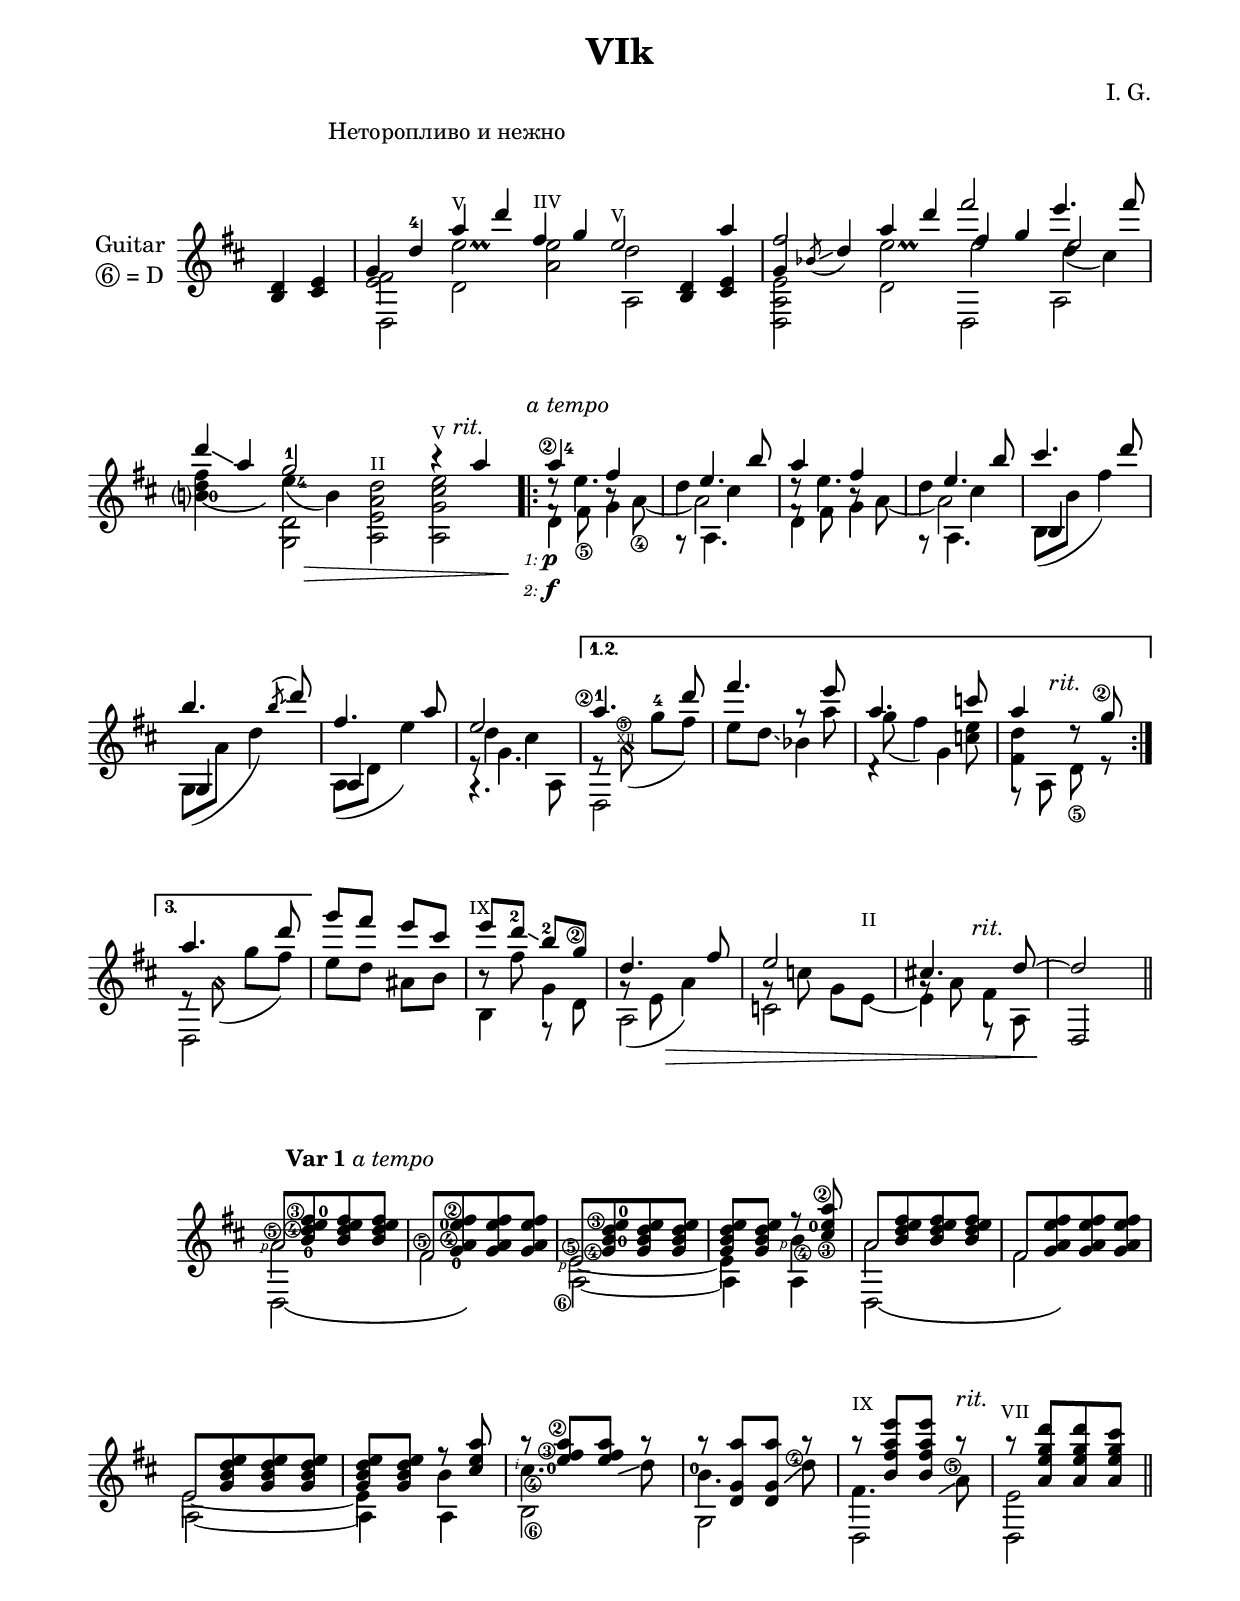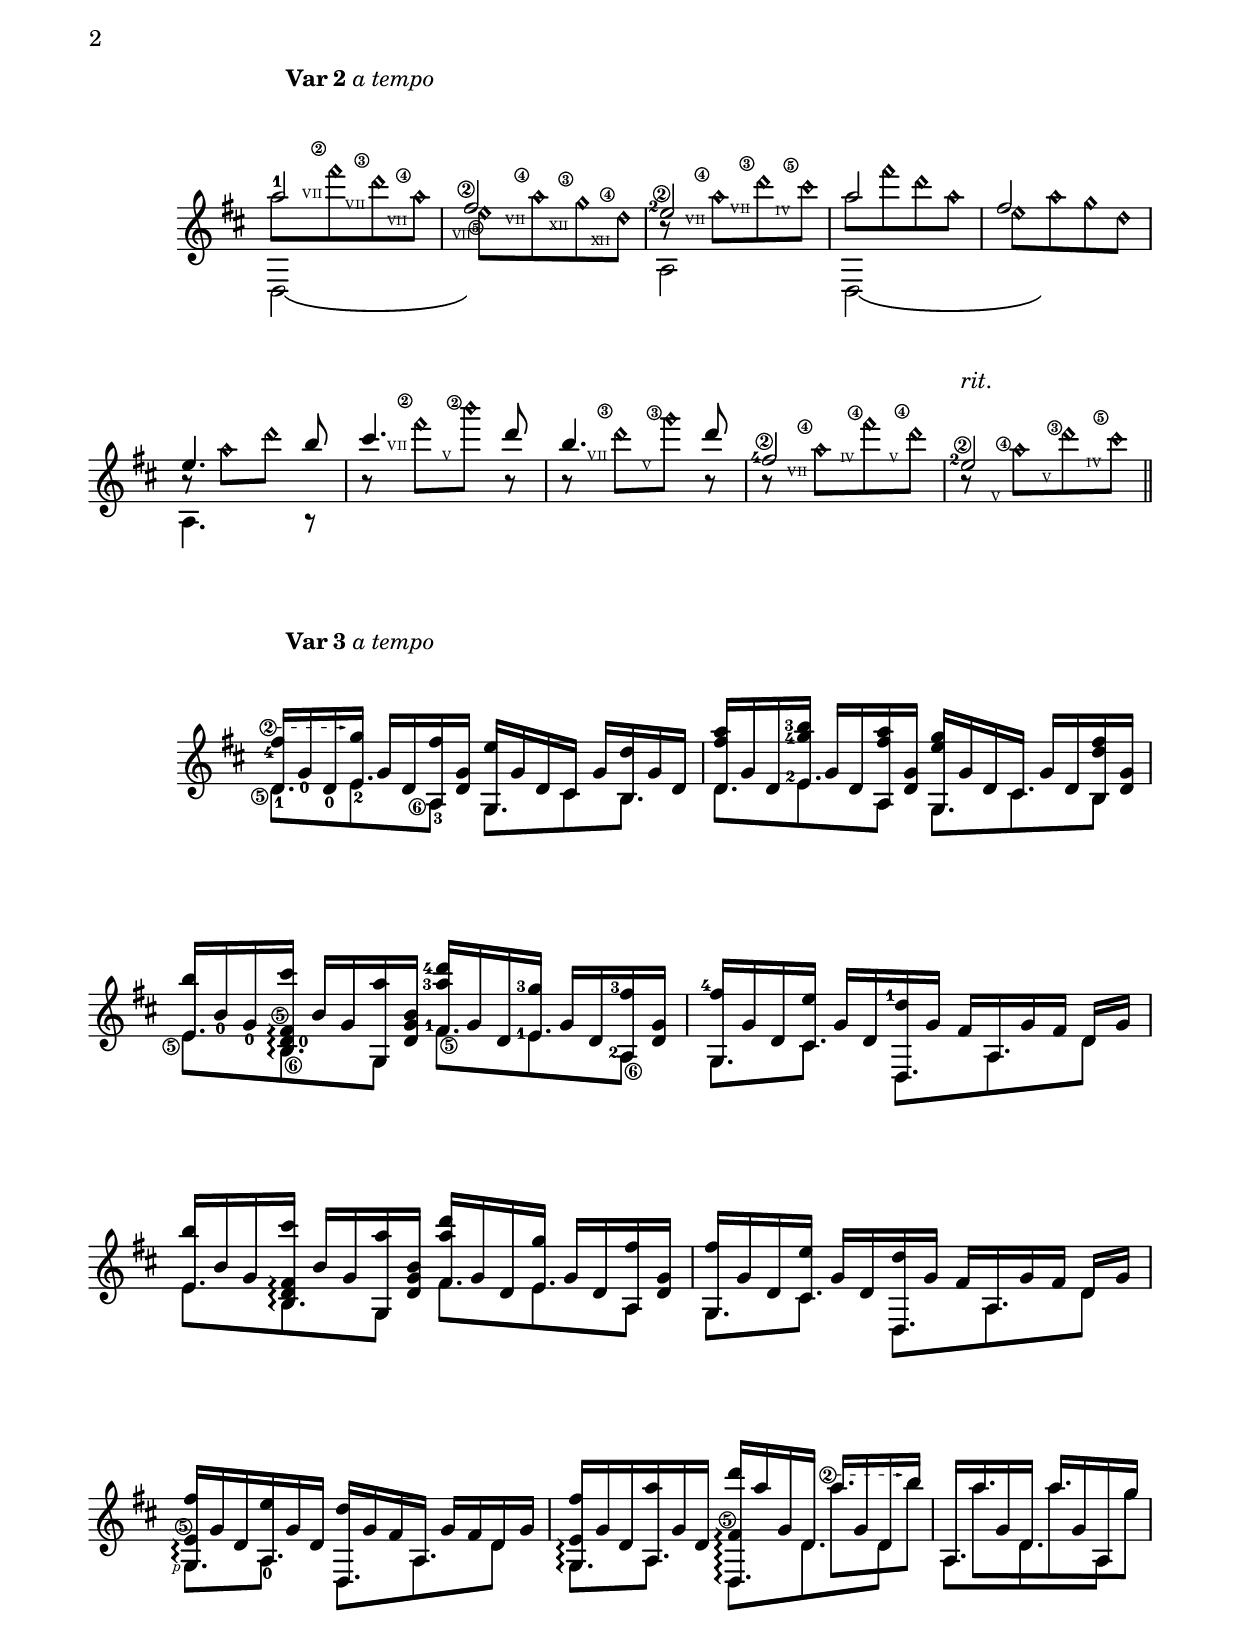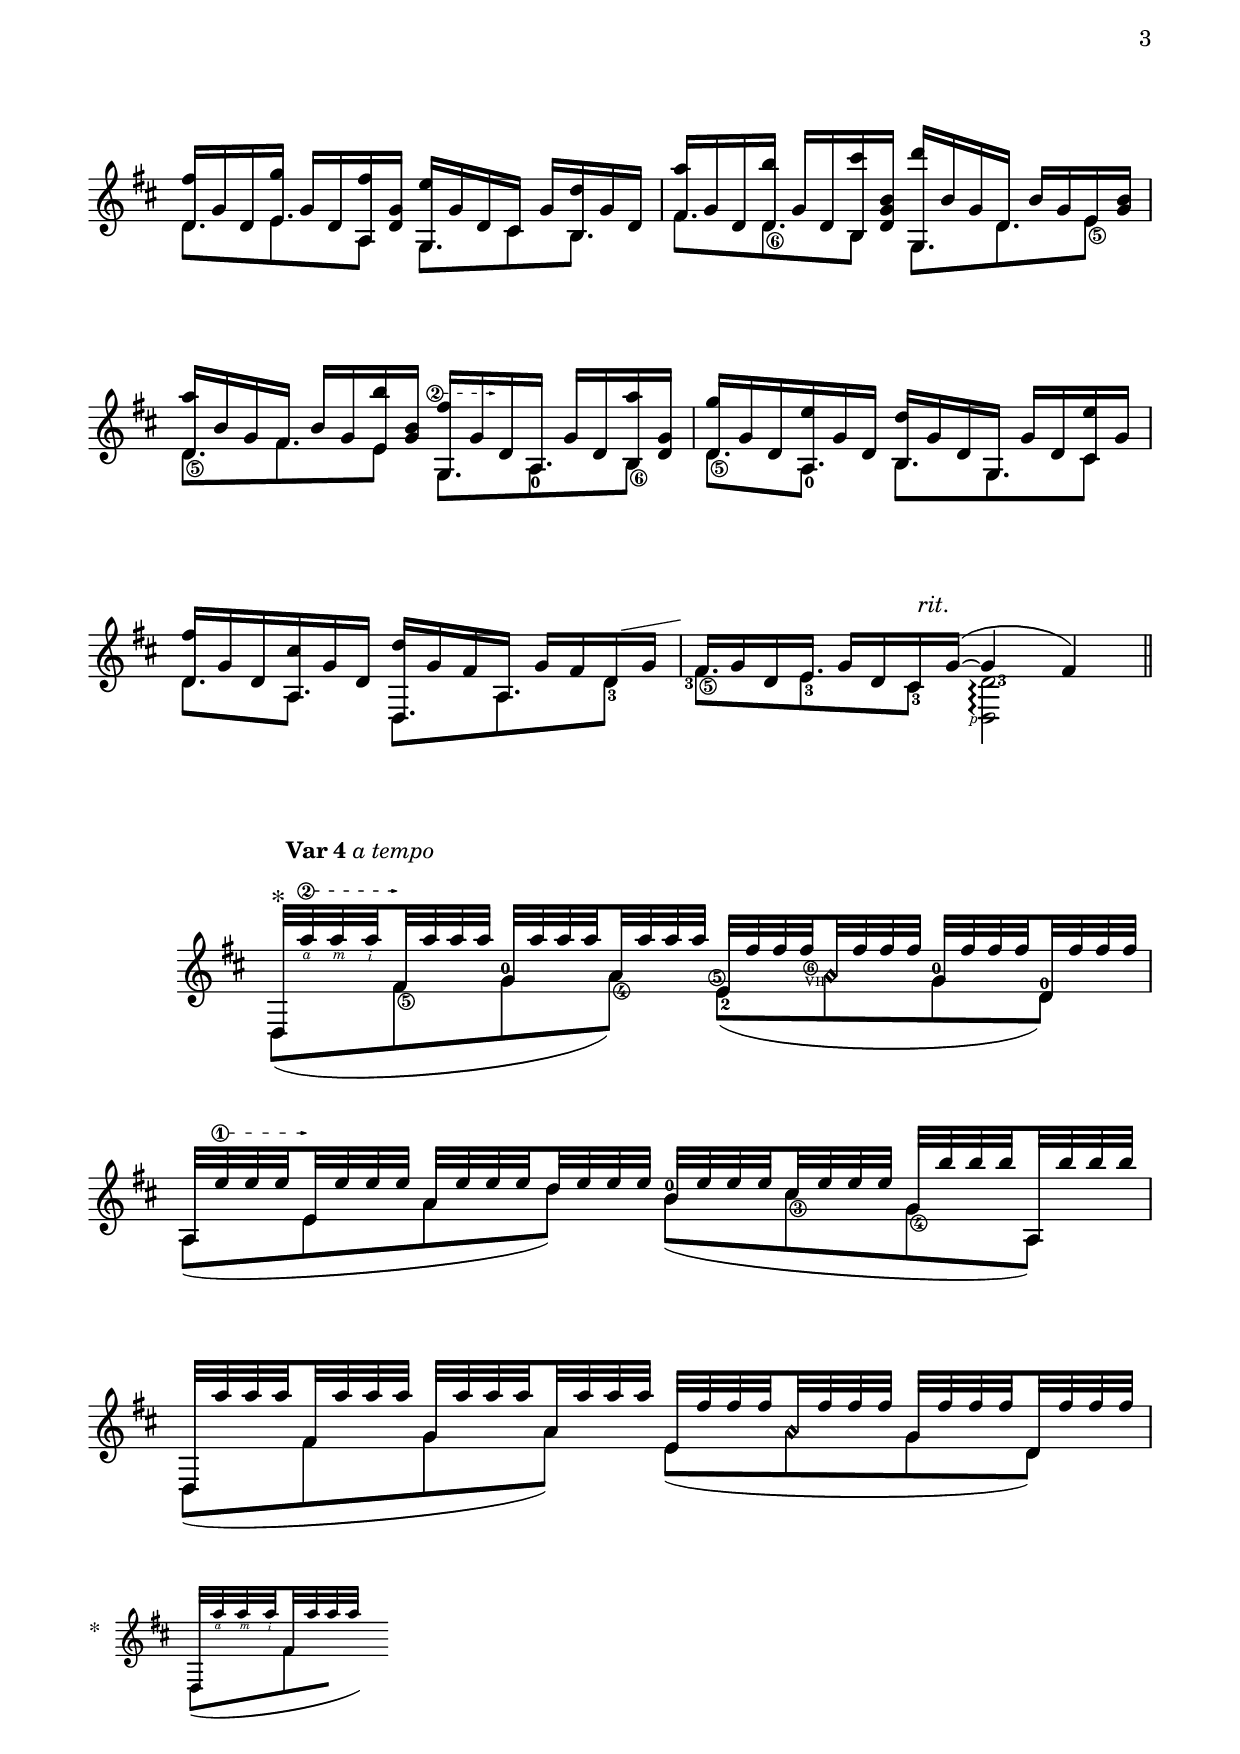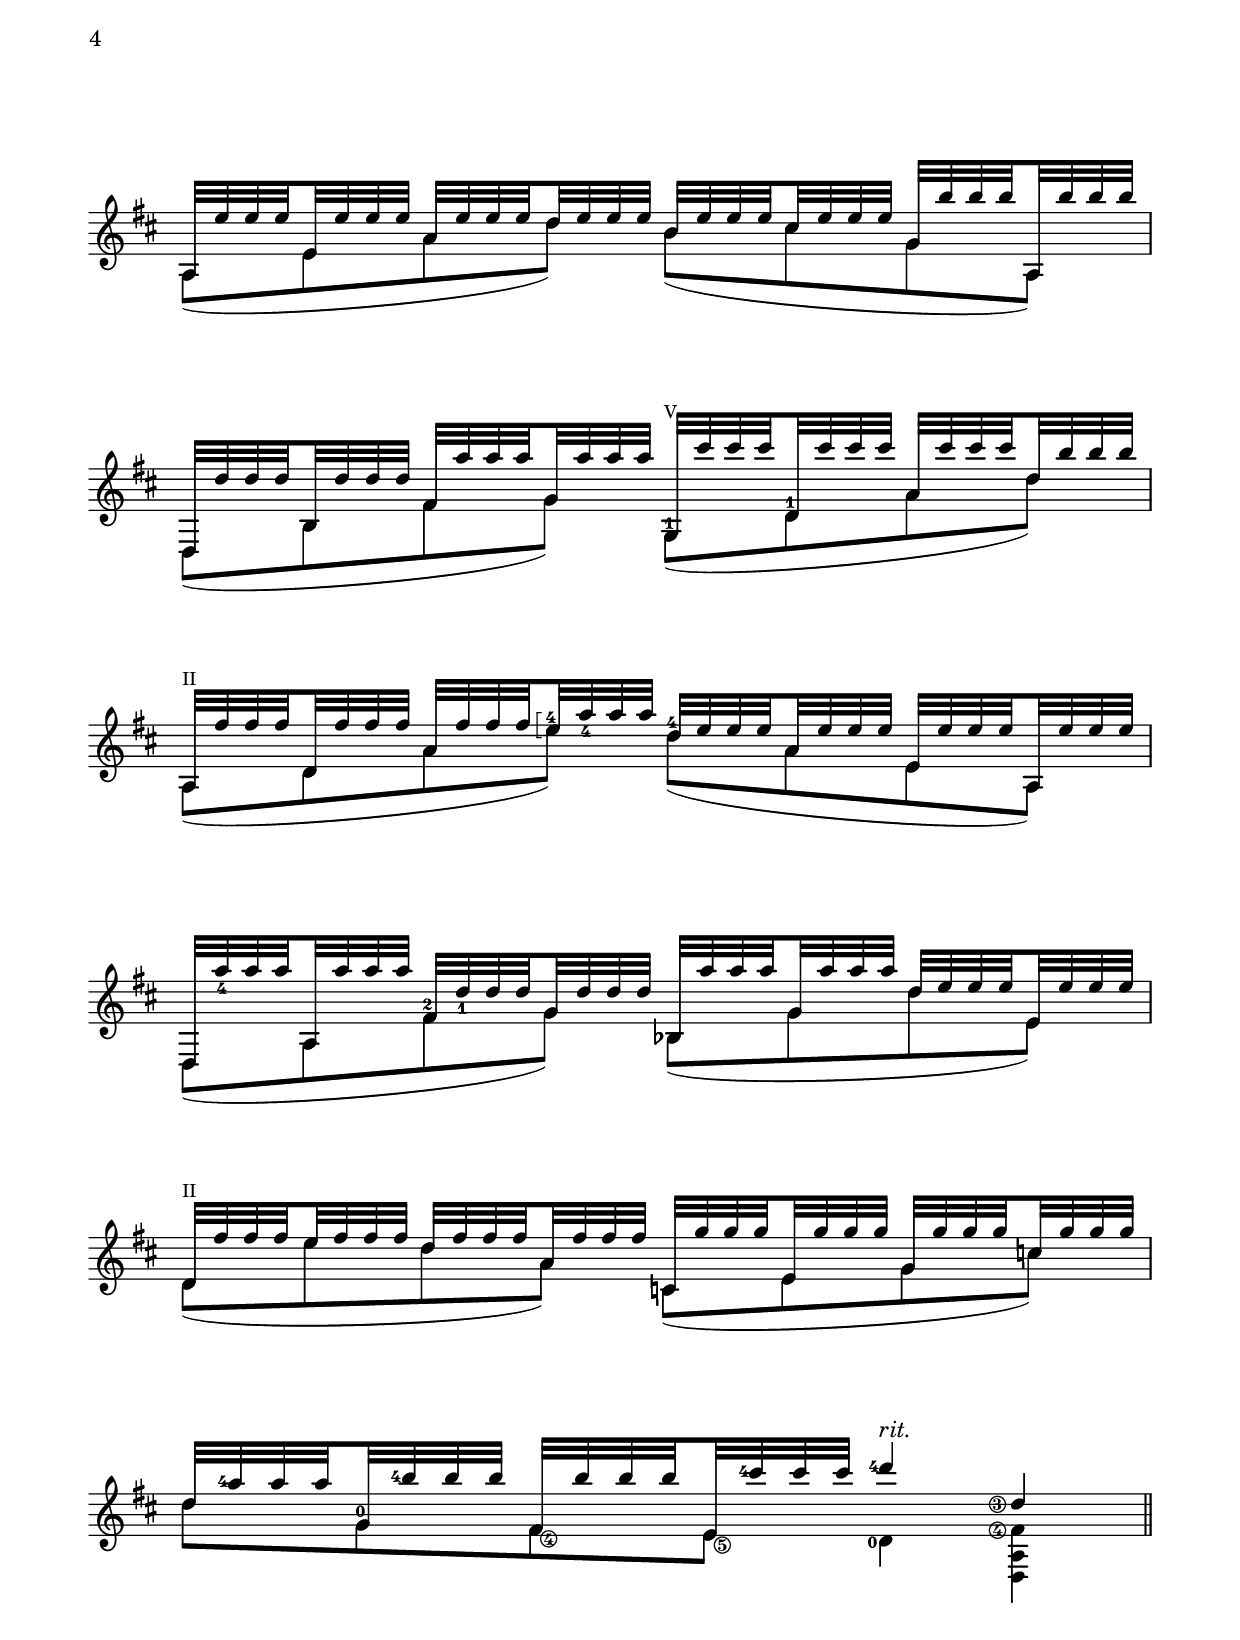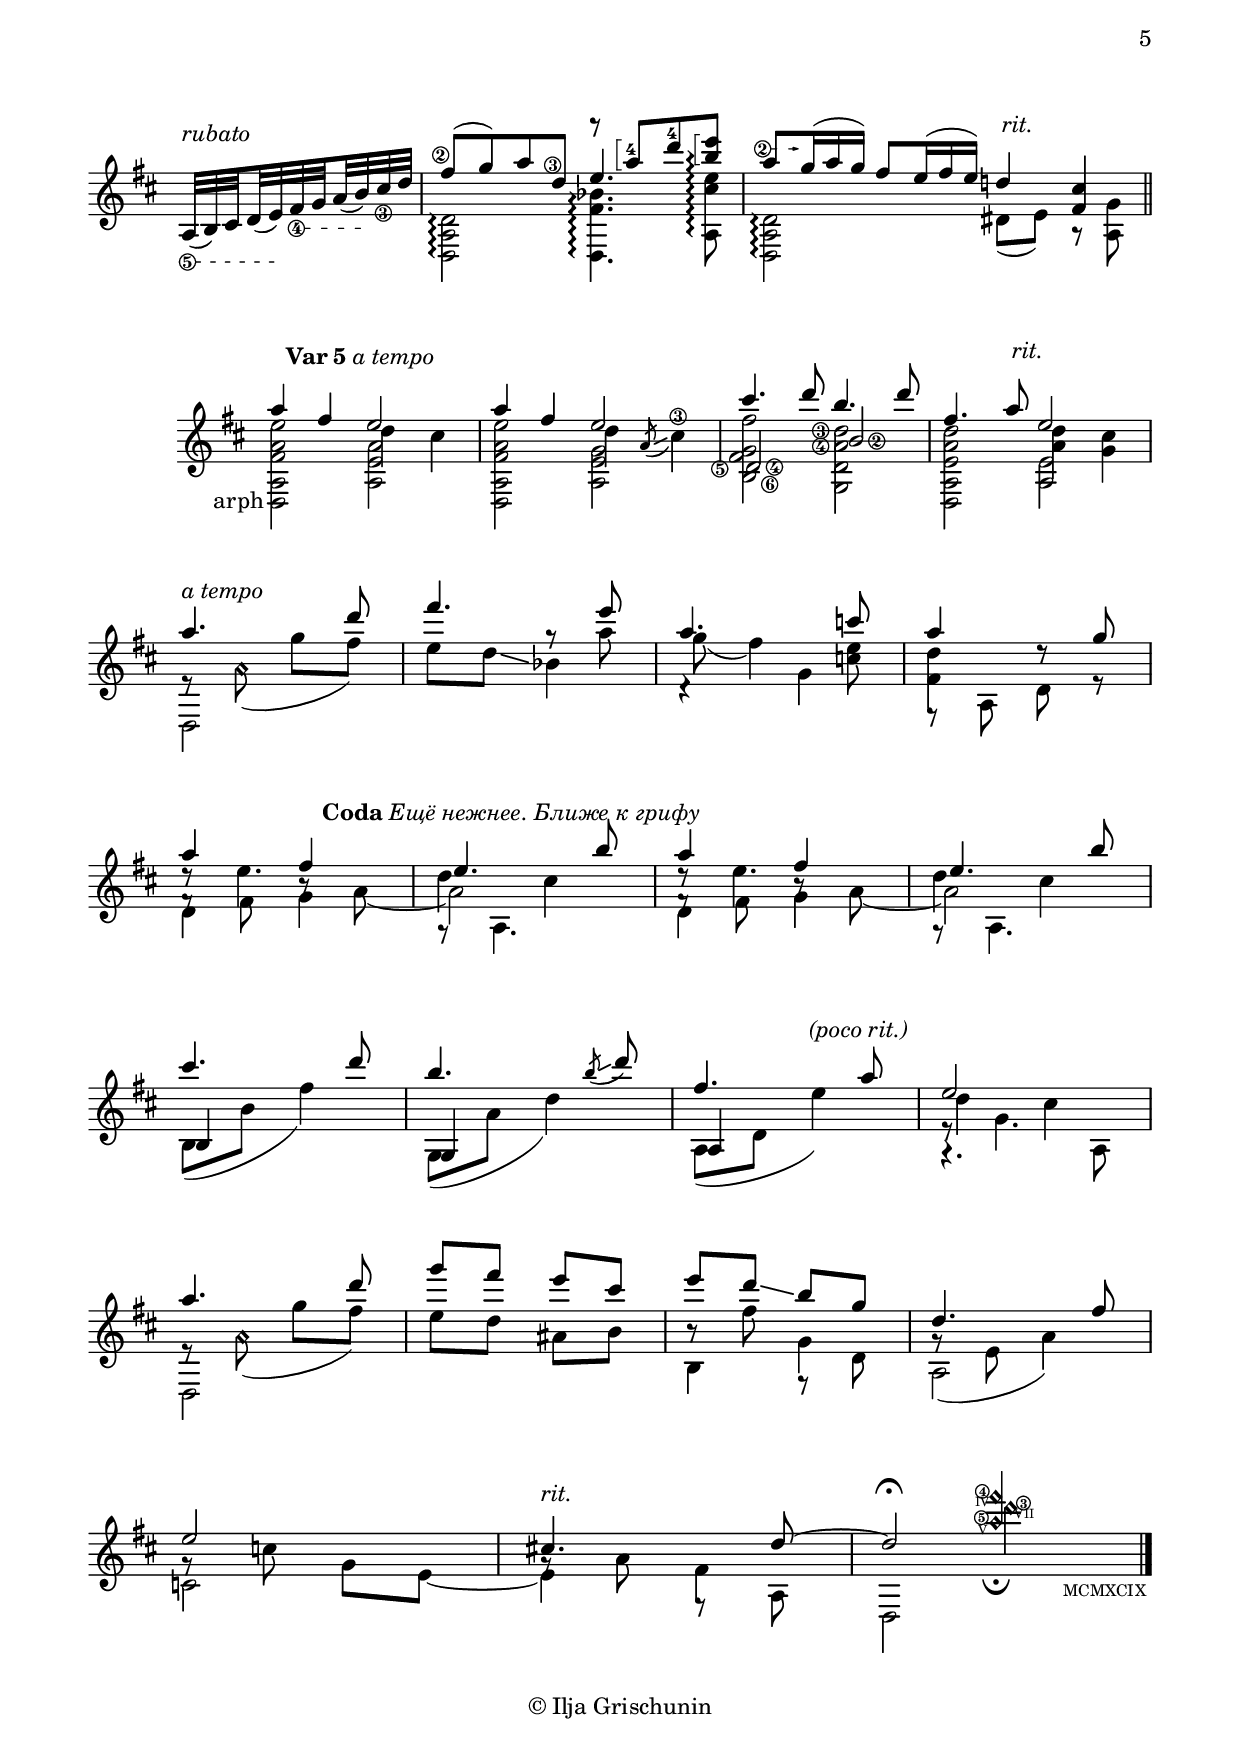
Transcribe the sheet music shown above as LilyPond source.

\version "2.19.15"

\language "deutsch"

\paper {
  #(set-paper-size "a4")
  top-markup-spacing.basic-distance = 8
  markup-system-spacing.basic-distance = 25
  top-system-spacing.basic-distance = 20
  system-system-spacing.basic-distance = 25
  score-system-spacing.basic-distance = 28
  last-bottom-spacing.basic-distance = 20

  %two-sided = ##t
  %inner-margin = 25
  %outer-margin = 15
  left-margin = 15
  right-margin = 15

  footnote-padding = 8
  footnote-footer-padding = 7
  footnote-separator-markup = \markup \null
}

\header {
  title = "VIk"
  composer = "I. G."
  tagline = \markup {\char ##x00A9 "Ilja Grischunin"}
}

\layout{
  \context {
    \Voice
    \override Glissando.thickness = #1.5
    \override Glissando.gap = #0.1
  }
  \context {
    \Score
    \remove "Bar_number_engraver"
  }
}
%%%%%%%%%%%%%%%%%%%%%%%%%%%%%%%%%%%%%%%
\version "2.19.15"

#(define RH rightHandFinger)

xLV = #(define-music-function (parser location further) (number?) #{
  \once \override LaissezVibrerTie.X-extent = #'(0 . 0)
  \once \override LaissezVibrerTie.details.note-head-gap = #(/
                                                             further -2)
  \once \override LaissezVibrerTie.extra-offset = #(cons (/
                                                          further 2) 0)
         #})

stringNumberSpanner =
#(define-music-function (parser location StringNumber) (string?)
   #{
     \override TextSpanner.font-size = #-5
     \override TextSpanner.dash-fraction = #0.3
     \override TextSpanner.dash-period = #1.5
     \override TextSpanner.bound-details.right.arrow = ##t
     \override TextSpanner.arrow-width = #0.2
     \override TextSpanner.arrow-length = #0.7
     \override TextSpanner.bound-details.left.stencil-align-dir-y = #CENTER
     \override TextSpanner.bound-details.left.text = \markup { \circle \number #StringNumber }
   #})

stringNumSpan =
#(define-music-function (parser location StringNumber) (string?)
   #{
     \override TextSpanner.font-size = #-5
     \override TextSpanner.dash-fraction = #0.3
     \override TextSpanner.dash-period = #1.5
     %\override TextSpanner.bound-details.right.arrow = ##t
     %\override TextSpanner.arrow-width = #0.2
     %\override TextSpanner.arrow-length = #0.7
     \override TextSpanner.bound-details.left.stencil-align-dir-y = #CENTER
     \override TextSpanner.bound-details.left.text = \markup { \circle \number #StringNumber }
   #})

spad = \override Fingering #'staff-padding = #'()
sfol = \set fingeringOrientations = #'(left)
sfor = \set fingeringOrientations = #'(right)
sfod = \set fingeringOrientations = #'(down)
sfou = \set fingeringOrientations = #'(up)
ssnol = \set stringNumberOrientations = #'(left)
ssnou = \set stringNumberOrientations = #'(up)
ssnod = \set stringNumberOrientations = #'(down)
ssnor = \set stringNumberOrientations = #'(right)
FO = #(define-music-function (parser location offsetX offsetY)(number? number?)
        #{
          \once \override Voice.Fingering #'extra-offset = #(cons offsetX offsetY)
        #})


\version "2.19.15"

\language "deutsch"

vikTema = \relative {
  \key d \major
  \time 2/4
  \override Staff.TimeSignature.stencil = ##f
  \override Score.RehearsalMark.extra-offset = #'(8 . 5)
  \mark \markup {\fontsize #-2 {Неторопливо и нежно}}
  <h d>4 <cis e>
  \time 10/4
  <<
    {
      \override TextScript.font-size = -2
      %\override TextScript.extra-offset = #'(0 . 0.5)
      g'
      \once\override Fingering.extra-offset = #'(-0.2 . 0.6)
      d'-4 a'-"V" d fis,-"IIV" g e2-"V" s4 a
    }
    \\
    {
      \override Stem.length = 5
      \override Script.extra-offset = #'(2 . 4.3)
      <e, fis>2 e'\prall e d
    }
    \\
    {
      \voiceTwo
      d,,2 d' a' a, \stemUp <h d>4 <cis e>
    }
  >>
  \time 8/4
  <<
    {
      fis'2 s fis' e4. fis8
    }
    \\
    {
      \voiceOne
      g,,4
      \override Glissando.minimum-length = #3
      \override Glissando.springs-and-rods = #ly:spanner::set-spacing-rods
      \once\override Slur.direction = #DOWN
      \acciaccatura b8 \glissando d4 a' d fis, g e2
    }
    \\
    {
      \voiceTwo
      \override Stem.length = 5.6
      \override Script.extra-offset = #'(2 . 4.3)
      s2 e\prall
      \once\override NoteColumn.force-hshift = #.7
      e
      \once\override NoteColumn.force-hshift = #.7
      d4_( cis)
    }
    \\
    {
      \voiceTwo
      <d,, a' e'>2 d' d, a'
    }
  >>
  \break
  <<
    {
      \revert TextScript.font-size
      \override TextScript.extra-offset = #'(-2 . 0)
      d''4 \glissando a g2-1 s2 h4\rest a4-\markup{\italic rit.}
    }
    \\
    {
      \once\override Fingering.extra-offset = #'(1.2 . -3.6)
      \shape #'((-0.5 . -0.3) (0 . -0.8) (0 . -0.5) (0 . -0.3)) LaissezVibrerTie
      \xLV #4 <h,?-0\laissezVibrer d fis>4 s
      \override Stem.length = 5.6
      \once\override Fingering.extra-offset = #'(1.2 . 4.5)
      e-4( h) s1
    }
    \\
    {
      \voiceTwo
      \revert Stem.length
      \override TextScript.font-size = -2
      s2 \stemDown <g, d'> <a e' a d>^"II" <a g' cis e>^"V"
    }
  >>
  \time 2/4
  %\set Score.voltaSpannerDuration = #(ly:make-moment 1/4)
  \override Score.VoltaBracketSpanner.Y-offset = 8
  \repeat volta 3 {
    <<
      {
        \once\override StringNumber.extra-offset = #'(-0.7 . -2)
        \once\override Fingering.extra-offset = #'(1.3 . 0)
        a''4\2-4-\markup{\italic {a tempo}} fis
        \once\override NoteColumn.force-hshift = #.7
        e4. h'8 a4 fis
        \once\override NoteColumn.force-hshift = #.7
        e4. h'8
      }
      \\
      {
        d,8\rest e4. d4 cis d8\rest e4. d4 cis
      }
      \\
      {
        \voiceTwo
        f,8\rest
        \once\override StringNumber.extra-offset = #'(0 . 0.5)
        \once\override NoteColumn.force-hshift = #.2
        fis_\5 h\rest
        \once\override StringNumber.extra-offset = #'(0 . 0.5)
        a_\4_~
        \once\override NoteColumn.force-hshift = #.3
        a2 f8\rest
        \once\override NoteColumn.force-hshift = #.2
        fis h\rest a_~
        \once\override NoteColumn.force-hshift = #.3
        a2
      }
      \\
      {
        \voiceTwo
        d,4 g g,8\rest a4. d4 g g,8\rest a4.
      }
    >>
    \override Staff.NoteCollision.merge-differently-headed = ##t
    <<
      {
        cis''4. d8 h4. \acciaccatura h8 \glissando d8 fis,4. a8
      }
      \\
      {
        \voiceOne h,,4 s g s a s
      }
      \\
      {
        \voiceFour h8( h' fis'4) g,,8( a' d4) a,8( d e'4)
      }
    >>
    <<
      {
        e2
      }
      \\
      {
        d4 cis
      }
      \\
      {
        \voiceTwo
        e,8\rest g4.
      }
      \\
      {
        \voiceTwo
        g,4.\rest a8
      }
    >>
  }
  \alternative {
    {
      <<
        {
          \once\override StringNumber.extra-offset = #'(-1.5 . -2.5)
          a''4.\2-1 d8 fis4. e8 a,4. c8 a4 s8
          \once\override StringNumber.extra-offset = #'(-0.6 . -2)
          g\2
        }
        \\
        {
          \revert Stem.length
          e,8\rest
          \once\override Slur.positions = #'(-4 . 0)
          \once\override TextScript.font-size = -6
          \once\override TextScript.extra-offset = #'(-0.3 . -2.45)
          a\harmonic\noBeam(^"XII"
          \set Score.repeatCommands = #'((volta #f))
          \once\override TextScript.font-size = -5
          \once\override TextScript.extra-offset = #'(-3 . -4)
          g'^4^\markup {\circle\bold 5} fis)
          s4 g8\rest a g( fis4) <c e>8 <fis, d'>4
          \override TextScript.extra-offset = #'(-2 . -3)
          d'8\rest^\markup{\italic rit.} s
        }
        \\
        {
          \voiceTwo
          d,,2 e''8 d\glissando b4 d,4\rest g f,8\rest a d_\5 r
        }
      >>
    }
    \bar ":|."
    {
      <<
        {
          a''4. d8
        }
        \\
        {
          e,,8\rest
          \once\override Slur.positions = #'(-4 . 0)
          a\harmonic\noBeam(
          \set Score.repeatCommands = #'((volta #f))
          g' fis)
        }
        \\
        {
          \voiceTwo
          d,,2
        }
      >>
    }
  }
  <<
    {
      \override TextScript.font-size = -2
      \override TextScript.extra-offset = #'(-1 . -2)
      g'''8 fis e cis e-"IX"
      \once\override Fingering.extra-offset = #'(-0.3 . -2.5)
      d-2\glissando
      \once\override Fingering.extra-offset = #'(-0.3 . -2.3)
      h-2
      \once\override StringNumber.extra-offset = #'(-0.4 . -2.6)
      g\2
      \override TextScript.extra-offset = #'(5 . 0)
      \revert TextScript.font-size
      d4. fis8 e2 cis!4.-\markup{\italic rit.} d8~ d2
    }
    \\
    {
      e8 d ais h h\rest fis' g,4
      \once\override Slur.positions = #'(-9 . -4)
      \revert TextScript.font-size
      \override TextScript.extra-offset = #'(0 . 2.5)
      g8\rest( e a4) g8\rest c g
      \once\override TextScript.font-size = -2
      e~^"II" e4 fis
    }
    \\
    {
      \voiceTwo
      s2 h,4 f8\rest d' a2 c g'8\rest a f,8\rest a
      \stemUp
      \override Stem.length = 6.5
      d,2
    }
  >>
  \bar "||"
}


vikTemaDynamics = {
  s2 s2*5 s2*4 s2 s8 s8\> s4 s2*2
  \repeat volta 3 {
    \override TextScript.extra-offset = #'(-2.3 . 2.3)
    s2*8\!-\markup {
      \column {
        \line { \teeny 1: \small\dynamic p }
        \line { \teeny 2: \small\dynamic f }
      }
    }
  }
  \alternative{
    {
      s2*4
    }
    {
      s2
    }
  }
  s2*2 s8 s16 s\> s4 s2*2 s2\!
}

\version "2.19.15"

\language "deutsch"

vikErste = \relative {
  \key d \major
  \time 2/4
  \override Staff.TimeSignature.stencil = ##f
  \mergeDifferentlyHeadedOn
  \override Score.RehearsalMark.extra-offset = #'(4 . 1.5)
  \mark \markup{\fontsize #-2 {\bold {Var 1} \italic {a tempo}}}
  <<
    {
      a'8[ <h d e fis> q q]
      fis[ <g a e' fis> q q]
      e[ <g h d e> q q]
      q q f'\rest <cis e a>
      a8[ <h d e fis> q q]
      fis[ <g a e' fis> q q]
      e[ <g h d e> q q]
      q q f'\rest <cis e a>
    }
    \\
    {
      \once\override StrokeFinger.extra-offset = #'(-2.8 . -0.3)
      \once\override StringNumber.extra-offset = #'(-0.5 . -2.5)
      a2\5\RH #1
      \once\override StringNumber.extra-offset = #'(-0.5 . -3.5)
      fis\5
      \once\override StrokeFinger.extra-offset = #'(-2.8 . -0.6)
      \once\override StringNumber.extra-offset = #'(-0.5 . -4)
      e~\5\RH #1 e4
      \override Stem.length = 5.6
      \once\override StrokeFinger.extra-offset = #'(-2.8 . -0.6)
      \once\override StringNumber.extra-offset = #'(0.5 . -4.6)
      h'\4\RH #1 a2 fis e~ e4 h'
    }
    \\
    {
      \voiceTwo
      \shape #'((0 . 0) (0 . -1) (0 . -1) (0 . 0)) LaissezVibrerTie
      \xLV #16 d,,2\laissezVibrer s
      \override NoteColumn.force-hshift = #.2
      \once\override StringNumber.extra-offset = #'(-1.6 . 1.8)
      a'~_\6 a4
      \revert NoteColumn.force-hshift
      a
      \shape #'((0 . 0) (0 . -1) (0 . -1) (0 . 0)) LaissezVibrerTie
      \xLV #16 d,2\laissezVibrer s
      \override NoteColumn.force-hshift = #.2
      a'~ a4 a
    }
    \\
    {
      %1
      \once\override Fingering.extra-offset = #'(3 . -4.3)
      s8^0
      \once\override StringNumber.extra-offset = #'(-1.5 . -2.3)
      \hideNotes
      a^\4
      \unHideNotes
      \once\override Fingering.extra-offset = #'(-2.5 . -0.3)
      s^0
      \once\override StringNumber.extra-offset = #'(-8 . -0.6)
      \hideNotes
      a^\3
      \unHideNotes
      %2
      \once\override Fingering.extra-offset = #'(2.8 . -5.3)
      s8^0
      \once\override StringNumber.extra-offset = #'(-0.8 . -3.3)
      \hideNotes
      a^\4
      \unHideNotes
      \once\override Fingering.extra-offset = #'(-5.2 . -1.6)
      s^0
      \once\override StringNumber.extra-offset = #'(-7.2 . -0.5)
      \hideNotes
      a^\2
      \unHideNotes
      %3
      \once\override Fingering.extra-offset = #'(4.5 . -3.2)
      s8^0
      \once\override StringNumber.extra-offset = #'(-1.5 . -4.5)
      \hideNotes
      h^\4
      \unHideNotes
      \once\override Fingering.extra-offset = #'(-2.6 . -0.3)
      s^0
      \once\override StringNumber.extra-offset = #'(-8 . -1.5)
      \hideNotes
      h^\3
      \unHideNotes
      %4
      s8
      \once\override StringNumber.extra-offset = #'(6.2 . -4.3)
      \hideNotes
      h^\3
      \unHideNotes
      \once\override Fingering.extra-offset = #'(1.5 . -1.8)
      s^0
      \once\override StringNumber.extra-offset = #'(-0.5 . 1.1)
      \hideNotes
      h^\2
      \unHideNotes
      s2*4
    }
  >>
  <<
    {
      a''8\rest <e fis a>[ q] a\rest
      a\rest <d,, g a'>[ q] a''\rest
      \override TextScript.extra-offset = #'(0 . 2)
      \once\override TextScript.font-size = -2
      a\rest^"IX" <h, fis' a e'>[ q] a'\rest-\markup{\italic rit.}
      \once\override TextScript.extra-offset = #'(-0.5 . 1)
      \once\override TextScript.font-size = -2
      a\rest^"VII" <a, e' g d'>[ q <a e' g cis>]
    }
    \\
    {
      \once\override StrokeFinger.extra-offset = #'(-3.3 . 0.6)
      \once\override StringNumber.extra-offset = #'(0.5 . -4.2)
      cis4.\4\RH #2 d8
      \once\override Fingering.extra-offset = #'(-1 . -2.4)
      h4.^0
      \once\override StringNumber.extra-offset = #'(-1.4 . -1.7)
      d8^\4 fis,4.
      \once\override StringNumber.extra-offset = #'(-1 . -2.5)
      a8^\5 e2
    }
    \\
    {
      \hideNotes
      s4 h'8\glissando d s4 g,8\glissando d' s4 e,8\glissando a s2
      \unHideNotes
    }
    \\
    {
      \voiceTwo
      \once\override StringNumber.extra-offset = #'(0.5 . 2)
      h,2_\6 g d d
    }
    \\
    {
      s8
      \hideNotes
      \once\override Fingering.extra-offset = #'(-1.8 . -2.4)
      s^0
      \once\override StringNumber.extra-offset = #'(-7.5 . -2.7)
      d''^\3
      \once\override StringNumber.extra-offset = #'(-10 . -0.5)
      d^\2
    }
  >>
  \bar "||"
}

\version "2.19.15"

\language "deutsch"

vikZweite = \relative {
  \key d \major
  \time 2/4
  \override Staff.TimeSignature.stencil = ##f
  \mergeDifferentlyHeadedOn
  \override Score.RehearsalMark.extra-offset = #'(4 . 1.5)
  \mark \markup{\fontsize #-2 {\bold {Var 2} \italic {a tempo}}}
  <<
    {
      a''2-1
      \once\override StringNumber.extra-offset = #'(-0.5 . -2.2)
      fis\2
      \once\override StringNumber.extra-offset = #'(-0.5 . -2.3)
      \once\override Fingering.extra-offset = #'(-1.3 . -1)
      e-2\2 a fis
    }
    \\
    {
      a8[
      \override NoteHead.style = #'harmonic
      fis' d a] e[ a g d] h\rest a'[ d cis]
      \revert NoteHead.style
      a8[
      \override NoteHead.style = #'harmonic
      fis' d a] e[ a g d]
    }
    \\
    {
      \override TextScript.font-size = -5
      \hideNotes
      s8
      \once\override TextScript.extra-offset = #'(0 . -3.3)
      fis'-\markup {\circle\bold 2}
      \once\override TextScript.extra-offset = #'(0 . -3)
      d-\markup {\circle\bold 3}
      \once\override TextScript.extra-offset = #'(0 . -4)
      a-\markup {\circle\bold 4}
      \once\override TextScript.extra-offset = #'(-1.2 . -8.6)
      e-\markup {\circle\bold 5}
      \once\override TextScript.extra-offset = #'(0 . -3.1)
      a-\markup {\circle\bold 4}
      \once\override TextScript.extra-offset = #'(0 . -2.8)
      g-\markup {\circle\bold 3}
      \once\override TextScript.extra-offset = #'(0 . -3.9)
      d-\markup {\circle\bold 4}
      s
      \once\override TextScript.extra-offset = #'(0 . -3.3)
      a'-\markup {\circle\bold 4}
      \once\override TextScript.extra-offset = #'(0 . -3.3)
      d-\markup {\circle\bold 3}
      \once\override TextScript.extra-offset = #'(0 . -3.3)
      cis-\markup {\circle\bold 5}
      s1
      \unHideNotes
    }
    \\
    {
      \override TextScript.font-size = -5
      \hideNotes
      s8
      \once\override TextScript.extra-offset = #'(-0.6 . -6)
      fis^"VII"
      \once\override TextScript.extra-offset = #'(-0.6 . -5.6)
      d^"VII"
      \once\override TextScript.extra-offset = #'(-0.6 . -6.7)
      a^"VII"
      \once\override TextScript.extra-offset = #'(-0.6 . -8.3)
      e^"VII"
      \once\override TextScript.extra-offset = #'(-0.6 . -5.8)
      a^"VII"
      \once\override TextScript.extra-offset = #'(-0.6 . -5.6)
      g^"XII"
      \once\override TextScript.extra-offset = #'(-0.6 . -6.7)
      d^"XII"
      s
      \once\override TextScript.extra-offset = #'(-0.6 . -6)
      a'^"VII"
      \once\override TextScript.extra-offset = #'(-0.6 . -6)
      d^"VII"
      \once\override TextScript.extra-offset = #'(-0.5 . -6)
      cis^"IV"
      s1
      \unHideNotes
    }
    \\
    {
      \voiceTwo
      \shape #'((0 . 0) (0 . -1) (0 . -1) (0 . 0)) LaissezVibrerTie
      \xLV #16 d,,,2\laissezVibrer s a'
      \shape #'((0 . 0) (0 . -1) (0 . -1) (0 . 0)) LaissezVibrerTie
      \xLV #16 d,2\laissezVibrer s
    }
  >>
  \break
  <<
    {
      \override TextScript.extra-offset = #'(0 . 2)
      e''4. h'8 cis4. d8 h4. d8
      \once\override StringNumber.extra-offset = #'(-0.5 . -2.2)
      \once\override Fingering.extra-offset = #'(-1.3 . -1.3)
      fis,2-4\2
      \once\override StringNumber.extra-offset = #'(-0.5 . -2.2)
      \once\override Fingering.extra-offset = #'(-1.3 . -1)
      e-2\2-\markup{\italic rit.}
    }
    \\
    {
      \override NoteHead.style = #'harmonic
      \override Rest.extra-offset = #'(0 . 1.8)
      e,8\rest a'[ d] s r
      \override NoteColumn.force-hshift = 0
      fis[ h] r r d,[ g] r r a,[ fis' d] r a[ d cis]
    }
    \\
    {
      \hideNotes
      s2 s8
      \once\override TextScript.extra-offset = #'(-0.6 . -3.3)
      fis-\markup {\circle\bold 2}
      \once\override TextScript.extra-offset = #'(-0.6 . -3.3)
      h-\markup {\circle\bold 2} s s
      \once\override TextScript.extra-offset = #'(-0.6 . -3.3)
      d,-\markup {\circle\bold 3}
      \once\override TextScript.extra-offset = #'(-0.6 . -3.3)
      g-\markup {\circle\bold 3} s s
      \once\override TextScript.extra-offset = #'(-0.6 . -3.3)
      a,-\markup {\circle\bold 4}
      \once\override TextScript.extra-offset = #'(-0.5 . -3)
      fis'-\markup {\circle\bold 4}
      \once\override TextScript.extra-offset = #'(-0.4 . -3.5)
      d-\markup {\circle\bold 4} s
      \once\override TextScript.extra-offset = #'(-0.6 . -3.3)
      a-\markup {\circle\bold 4}
      \once\override TextScript.extra-offset = #'(-0.4 . -2.8)
      d-\markup {\circle\bold 3}
      \once\override TextScript.extra-offset = #'(-0.6 . -3.3)
      cis-\markup {\circle\bold 5}
      \unHideNotes
    }
    \\
    {
      \hideNotes
      s2 s8
      \once\override TextScript.extra-offset = #'(-1.3 . -6)
      fis^"VII"
      \once\override TextScript.extra-offset = #'(-0.8 . -6)
      h^"V" s s
      \once\override TextScript.extra-offset = #'(-1.3 . -6)
      d,^"VII"
      \once\override TextScript.extra-offset = #'(-0.8 . -6)
      g^"V" s s
      \once\override TextScript.extra-offset = #'(-1.3 . -6)
      a,^"VII"
      \once\override TextScript.extra-offset = #'(-1 . -5.7)
      fis'^"IV"
      \once\override TextScript.extra-offset = #'(-0.6 . -6.3)
      d^"V" s
      \once\override TextScript.extra-offset = #'(-0.8 . -6)
      a^"V"
      \once\override TextScript.extra-offset = #'(-0.6 . -5.6)
      d^"V"
      \once\override TextScript.extra-offset = #'(-1 . -6)
      cis^"IV"
      \unHideNotes
    }
    \\
    {
      \voiceTwo
      a,,4. a8\rest s2*4
    }
  >>
  \bar "||"
}

\version "2.19.15"

\language "deutsch"

vikDritte = \relative {
  \key d \major
  \time 4/4
  \override Staff.TimeSignature.stencil = ##f
  \mergeDifferentlyHeadedOn
  \mergeDifferentlyDottedOn
  \override Score.RehearsalMark.extra-offset = #'(4 . 1.5)
  \mark \markup{\fontsize #-2 {\bold {Var 3} \italic {a tempo}}}
  <<
    {
      \stringNumberSpanner "2"
      \textSpannerUp
      \override Fingering.staff-padding = #'()
      \once\override Fingering.extra-offset = #'(-0.8 . -5.3)
      \once\override TextSpanner.extra-offset = #'(-0.8 . -4.75)
      <d' fis'-4>16\startTextSpan
      \once\override Fingering.extra-offset = #'(0 . 0.3)
      g_0
      \once\override Fingering.extra-offset = #'(0 . 0.3)
      d_0 <e g'>\stopTextSpan g d <a fis''><d g>
      <g, e''> g' d cis g' <h, d'> g' d
      <d fis' a>16 g d
      \set fingeringOrientations = #'(left)
      \once\override Fingering.extra-offset = #'(0.2 . 0)
      <e g'-4 h-3> g d <a fis'' a><d g>
      <g, e'' g> g' d cis g' d <h d' fis> <d g>
      <e h''>
      \once\override Fingering.extra-offset = #'(0 . 0.3)
      h'_0
      \once\override Fingering.extra-offset = #'(0 . 0.3)
      g_0
      \set fingeringOrientations = #'(right)
      \once \override Arpeggio.positions = #'(-4 . -1)
      \once\override StringNumber.extra-offset = #'(-0.7 . -8.6)
      <h, d-0 fis\5 cis''>\arpeggio h' g <g, a''><d' g h>
      \set fingeringOrientations = #'(left)
      \once\override Fingering.extra-offset = #'(0.2 . 0)
      <fis a'-3 d-4> g d
      \once\override Fingering.extra-offset = #'(0.2 . 0.3)
      <e g'-3> g d
      \once\override Fingering.extra-offset = #'(0.4 . 0.7)
      <a fis''-3><d g>
      %\compoundMeter #'((4 4) (1 8))
      \time 7/8
      \override Fingering.extra-offset = #'(0.5 . 0.9)
      <g, fis''-4>[ g' d <cis e'>]
      \once\override Beam.positions = #'(4.3 . 4)
      g'[ d <d, d''-1> g'] fis[ a, g' fis] d g
      \time 4/4
      <e h''> h' g
      \once \override Arpeggio.positions = #'(-4 . -1)
      <h, d fis cis''>\arpeggio h' g <g, a''><d' g h>
      <fis a' d> g d <e g'> g d <a fis''><d g>
      %\compoundMeter #'((4 4) (1 8))
      \time 7/8
      <g, fis''>[ g' d <cis e'>] g'[ d <d, d''> g'] fis[ a, g' fis] d g
      \break
      \compoundMeter #'((3 8) (2 4))
      \once \override Arpeggio.positions = #'(-4 . -2)
      \once\override StringNumber.extra-offset = #'(-0.7 . -7.25)
      <g, e'\5 fis'>\arpeggio g' d <a e''> g' d <d, d''> g' fis a, g'[ fis d g]
      \once \override Arpeggio.positions = #'(-5 . -2)
      <g, e' fis'>\arpeggio g' d <a a''> g' d
    }
    \\
    {
      \dotsUp
      \once\override Fingering.extra-offset = #'(0.2 . 3)
      \once\override StringNumber.extra-offset = #'(-1.7 . -6.6)
      d8.-1\5
      \once\override Fingering.extra-offset = #'(0.2 . 4)
      e-2
      \once\override Fingering.extra-offset = #'(0.2 . 2.5)
      \once\override StringNumber.extra-offset = #'(-1.8 . -7.6)
      a,8-3\6 g8. cis8 h8. d8.
      \once\override Fingering.extra-offset = #'(-1.3 . 6)
      e-2 a,8 g8. cis h8
      \once\override StringNumber.extra-offset = #'(-1.7 . -6.4)
      e8.\5
      \once\override StringNumber.extra-offset = #'(0.6 . -8.2)
      h\6 g8
      \once\override Fingering.extra-offset = #'(-1.3 . 5.3)
      \once\override StringNumber.extra-offset = #'(0.6 . -6.3)
      fis'8.-1\5
      \once\override Fingering.extra-offset = #'(-1.3 . 5.3)
      e-1
      \once\override Fingering.extra-offset = #'(-1.3 . 4.2)
      \once\override StringNumber.extra-offset = #'(0.6 . -8.8)
      a,8-2\6 g8.[ cis] d,[ a' d8]
      e8. h g8 fis'8. e a,8 g8.[ cis] d,[ a' d8]
      \once\override StrokeFinger.extra-offset = #'(-3.8 . -0.3)
      g,8.[\RH #1
      \once\override Fingering.extra-offset = #'(0 . 2.6)
      a-0] d,[ a' d8] g,8.[ a]
    }
  >>
  <<
    {
      \once\override Beam.positions = #'(7.4 . 6.5)
      \once \override Arpeggio.positions = #'(-6 . -1)
      \once\override StringNumber.extra-offset = #'(-0.7 . -9)
      <d, fis'\5 d''>16\arpeggio a''' g, d
      \stringNumberSpanner "2"
      \textSpannerUp
      \once\override TextSpanner.extra-offset = #'(-0.8 . -3.4)
      a''[\startTextSpan g, d h'']\stopTextSpan
      \time 2/4
      a,, a'' g, d a'' g, a, g''
    }
    \\
    {
      \dotsUp
      s4
      \once\override Beam.positions = #'(-5.4 . -4.7)
      a8. \set stemLeftBeamCount = #1 h16	s
      \once\override Beam.positions = #'(-5.4 . -5.5)
      a8.[ a \set stemLeftBeamCount = #1 g16]
    }
    \\
    {
      \voiceTwo
      \dotsUp
      d,,8. d' d8 a8. d a8
    }
  >>
  \pageBreak
  \time 4/4
  <<
    {
      <d fis'>16 g d <e g'> g d <a fis''><d g>
      <g, e''> g' d cis g' <h, d'> g' d
      <fis a'> g d <d h''> g d <h cis''><d g h>
      <g, d'''> h' g d h' g e <g h>
      \break
      <d a''> h' g fis h g <e h''><g h>
      \stringNumberSpanner "2"
      \textSpannerUp
      \once\override TextSpanner.extra-offset = #'(-0.8 . -3.5)
      \once\override Beam.positions = #'(5.3 . 5)
      <g, fis''>\startTextSpan g' d\stopTextSpan a g' d <h a''><d g>
      \compoundMeter #'((3 8) (2 4))
      <d g'> g d <a e''> g' d <h d'> g' d g, g'[ d <cis e'> g']
      <d fis'> g d <a cis'> g' d <d, d''> g' fis a, g'[ fis d g]
      \time 4/4
      \override TextScript.extra-offset = #'(1 . 1.5)
      fis g d e g d cis-\markup{\italic rit.}
      \once\override Slur.positions = #'(1.5 . 1)
      g'~( g4 fis)
    }
    \\
    {
      \dotsUp
      d8. e a,8 g8. cis8 h8. fis'8.
      \once\override StringNumber.extra-offset = #'(0.6 . -7.3)
      d\6 h8 g8. d'
      \once\override StringNumber.extra-offset = #'(0.6 . -6.8)
      e8\5
      \once\override StringNumber.extra-offset = #'(0.6 . -7.3)
      \once\override Beam.positions = #'(-5.3 . -5)
      d8.\5 fis e8 g,8.
      \once\override Fingering.extra-offset = #'(0 . 2.6)
      a-0
      \once\override StringNumber.extra-offset = #'(0.6 . -8.2)
      h8\6
      \once\override StringNumber.extra-offset = #'(0.6 . -7.3)
      d8.[\5
      \once\override Fingering.extra-offset = #'(0.2 . 2.6)
      a-0] h[ g cis8]
      d8.[ a] d,[ a'
      \once\override Fingering.extra-offset = #'(0.2 . 4)
      d8-3]-\markup { \postscript #"1.7 5 moveto 5.7 1 rlineto stroke" }
      \once\override StringNumber.extra-offset = #'(0.6 . -6.3)
      \once\override Fingering.extra-offset = #'(-1.2 . 3.2)
      fis8.-3\5
      \once\override Fingering.extra-offset = #'(0.2 . 3)
      e-3
      \once\override Fingering.extra-offset = #'(0.2 . 2.6)
      cis8-3
      \once\override Fingering.extra-offset = #'(1.3 . -5.5)
      \once\override StrokeFinger.extra-offset = #'(-3 . -0.3)
      \once \override Arpeggio.positions = #'(-5.5 . -2.5)
      <d,\RH #1 d'-3>2\arpeggio
    }
  >>
  \bar "||"
}

\version "2.19.15"

\language "deutsch"

%%%%%%%%%%%%%%% VAR 4 %%%%%%%%%%%%%%%%
snoska = \markup {
  \null
  \footnote
  \null
  \concat {
    "*" \hspace #1.5
    \score {
      \relative {
        \key d \major
        \magnifyStaff #(magstep -2)
        \override Staff.TimeSignature.stencil = ##f
        \override TupletNumber.transparent = ##t
        <<
          {
            \set subdivideBeams = ##t
            \set baseMoment = #(ly:make-moment 1/8)
            \set beatStructure = #'(2 2 2 2)
            \override Fingering.staff-padding = #'()
            \override StrokeFinger.extra-offset = #'(-1.5 . -1.5)
            d32 a'''\RH #4 a\RH #3 a\RH #2 fis, a' a a s
          }
          \\
          {
            \shape #'((0 . 0) (1 . 0) (2 . 0) (3 . 0)) Slur
            d,,,8([ \set stemRightBeamCount = #1 fis'16
            \hideNotes \set stemLeftBeamCount = #1 g16)]
          }
        >>
      }
      \layout {
        indent = 0
      }
    }
  }
}
vikVierte = \relative {
  \key d \major
  \time 4/4
  \override Staff.TimeSignature.stencil = ##f
  \mergeDifferentlyHeadedOn
  \mergeDifferentlyDottedOn
  \override Score.RehearsalMark.extra-offset = #'(4 . 1.5)
  \mark \markup{\fontsize #-2 {\bold {Var 4} \italic {a tempo}}}
  <<
    {
      \set subdivideBeams = ##t
      \set baseMoment = #(ly:make-moment 1/8)
      \set beatStructure = #'(2 2 2 2)
      \override TupletNumber.stencil = ##f
      %\tuplet 10/8 4 {
        \override Fingering.staff-padding = #'()
        \override StrokeFinger.extra-offset = #'(-1.5 . -1.5)
        \textSpannerUp
        \stringNumberSpanner "2"
        \once\override TextScript.font-size = 2
        %\once\override TextScript.extra-offset = #'(0 . 0)
        d32^"*" a'''\RH #4 \startTextSpan a\RH #3 a\RH #2
        fis,\stopTextSpan a' a a g, a' a a a, a' a a
        e, fis' fis
        \override TextScript.font-size = -5
        \once\override TextScript.extra-offset = #'(0.7 . -6.3)
        fis-\markup {\circle\bold 6}
        \once\override TextScript.extra-offset = #'(-1.8 . -7.3)
        a,\harmonic-"VII" fis' fis fis
        g, fis' fis fis d, fis' fis fis
        \stringNumberSpanner "1"
        a,, e''\startTextSpan e e e,\stopTextSpan e' e e a, e' e e d e e e
        h e e e cis e e e g, h' h h a,, h'' h h
        d,,, a''' a a fis, a' a a g, a' a a a, a' a a
        e, fis' fis fis a,\harmonic fis' fis fis
        g, fis' fis fis d, fis' fis fis
        \pageBreak
        a,, e'' e e e, e' e e a, e' e e d e e e
        h e e e cis e e e g, h' h h a,, h'' h h
        d,,, d'' d d h, d' d d fis, a' a a g, a' a a
        \override TextScript.font-size = -2
        g,,-"V" cis'' cis cis d,, cis'' cis cis
        a, cis' cis cis d, h' h h
        a,,-"II" fis'' fis fis d, fis' fis fis
        a, fis' fis fis e a_4 a a
        d, e e e a, e' e e e, e' e e a,, e'' e e
        d,, a'''_4 a a a,, a'' a a fis, d'_1 d d g, d' d d
        b, a'' a a g, a' a a d, e e e e, e' e e
        d,-"II" fis' fis fis e fis fis fis
        d fis fis fis a, fis' fis fis
        c, g'' g g e, g' g g g, g' g g c, g' g g
        \break
        \override Fingering.extra-offset = #'(-1.2 . 1.8)
        d a'_4 a a g, h'_4 h h fis, h' h h e,, cis''_4 cis cis
      %}
      \set stringNumberOrientations = #'(left)
      \revert TextScript.font-size
      d4_4-\markup{\italic rit.} d,\3
    }
    \\
    {
      \override Fingering.staff-padding = #'()
      \shape #'((0.3 . 0) (1 . -1) (-0.5 . -1) (-0.3 . 0)) Slur
      d,,8(
      \once\override StringNumber.extra-offset = #'(0.6 . -6.3)
      fis'\5
      \once\override Fingering.extra-offset = #'(-0.2 . -0.3)
      g^0
      \once\override StringNumber.extra-offset = #'(0.6 . -5.3)
      a\4)
      \once\override StringNumber.extra-offset = #'(-0.6 . -4)
      \once\override Fingering.extra-offset = #'(0.2 . 3.2)
      \shape #'((0.3 . 0) (1 . -1) (-0.5 . -1) (-0.3 . 0)) Slur
      e-2\5(
      a\harmonic
      \once\override Fingering.extra-offset = #'(-0.2 . -0.3)
      g^0
      \once\override Fingering.extra-offset = #'(-0.2 . -0.3)
      d^0) a( e' a d)
      \once\override Fingering.extra-offset = #'(-0.2 . -0.3)
      h^0(
      \once\override StringNumber.extra-offset = #'(0.6 . -4.3)
      cis\3
      \once\override StringNumber.extra-offset = #'(0.6 . -5.7)
      g\4 a,)
      d,8( fis' g a) e( a\harmonic g d) a( e' a d) h( cis g a,)
      d,( h' fis' g)
      \once\override Fingering.extra-offset = #'(-0.2 . -0.3)
      g,^1(
      \once\override Fingering.extra-offset = #'(-0.2 . -0.3)
      d'^1 a' d) a,( d a'
      \once\override Fingering.extra-offset = #'(-0.2 . -0.3)
      \arpeggioBracket
      \once\override Arpeggio.positions = #'(1.5 . 2.5)
      \once\override Arpeggio.padding = 0.1
      e'^4)\arpeggio
      \once\override Fingering.extra-offset = #'(-0.2 . -0.3)
      d^4( a e a,)
      d,( a'
      \once\override Fingering.extra-offset = #'(-0.2 . -0.3)
      fis'^2 g) b,( g' d' e,) d( e' d a) c,( e g c)
      d
      \once\override Fingering.extra-offset = #'(-0.2 . -0.3)
      g,^0
      \once\override StringNumber.extra-offset = #'(1.2 . -5.7)
      fis\4
      \once\override StringNumber.extra-offset = #'(1.2 . -6.3)
      e\5
      \once\override Fingering.extra-offset = #'(-1.3 . 1.5)
      d4-0
      \set stringNumberOrientations = #'(left)
      <d, a' fis'\4>
    }
  >>
  \bar "||"
}

\version "2.19.15"

\language "deutsch"

vikRubato = \relative {
  \key d \major
  \time 4/4
  \override Staff.TimeSignature.stencil = ##f
  \cadenzaOn
  \override StringNumber.staff-padding = #'()
  \textSpannerDown
  \stringNumSpan "5"
  \override TextScript.extra-offset = #'(0 . 2)
  a32[(^\markup{\italic rubato}\startTextSpan h) \set stemRightBeamCount = #1 cis
  \set stemLeftBeamCount = #1 d(\glissando e)\stopTextSpan
  \stringNumSpan "4"
  fis\startTextSpan \set stemRightBeamCount = #1 g
  \set stemLeftBeamCount = #1 a(\glissando h)\stopTextSpan
  \once\override StringNumber.extra-offset = #'(0 . -0.5)
  cis_\3 d]
  \bar "|"
  <<
    {
      \once\override StringNumber.extra-offset = #'(-0.7 . -3.5)
      fis8\2([ g) a
      \once\override StringNumber.extra-offset = #'(-0.6 . -4.3)
      d,\3]
    }
    \\
    {
      <d,, a' d>2\arpeggio
    }
  >>
  <<
    {
      \arpeggioBracket
      r8
      \once\override Arpeggio.positions = #'(3 . 4.5)
      \once\override Arpeggio.padding = 0.1
      \once\override Fingering.extra-offset = #'(-0.2 . -3.8)
      a'''-4[\arpeggio
      \once\override Fingering.extra-offset = #'(-0.2 . -2.6)
      d-4
      \once\override Arpeggio.padding = 0.1
      <h e>]\arpeggio
    }
    \\
    {
      \voiceOne
      e,4. s8
    }
    \\
    {
      \voiceTwo
      \once\override Arpeggio.padding = 0.1
      <d,, fis' b>4.\arpeggio
      %\once \override Arpeggio.X-offset = 3
      \once \override Arpeggio.positions = #'(-4 . 4)
      \once\override Arpeggio.padding = 1
      <a' cis' e>8\arpeggio
    }
  >>
  \bar "|"
  <<
    {
      \override TupletNumber.stencil = ##f
      \override TupletBracket.bracket-visibility = ##f
      \textSpannerUp
      \stringNumberSpanner "2"
      \once\override TextSpanner.extra-offset = #'(-0.6 . -3)
      a''8[\startTextSpan \times 2/3 {g16(\stopTextSpan a g)]}
      fis8[ \times 2/3 {e16( fis e)]}
      \override TextScript.extra-offset = #'(0.5 . 1.5)
      d!4-\markup{\italic rit.} <fis, cis'>
    }
    \\
    {
      <d, a' d>2\arpeggio dis'8([ e)] r <a, g'>
    }
  >>
  \cadenzaOff
  \bar "||"
}

\version "2.19.15"

\language "deutsch"

vikFunfte = \relative {
  \key d \major
  \time 4/4
  \override Staff.TimeSignature.stencil = ##f
  \mergeDifferentlyHeadedOn
  \mergeDifferentlyDottedOn
  \override Score.RehearsalMark.extra-offset = #'(4 . 1.5)
  \mark \markup{\fontsize #-2 {\bold {Var 5} \italic {a tempo}}}
  <<
    {
      a''4 fis
    }
    \\
    {
      \override TextScript.extra-offset = #'(-5.5 . 3.5)
      <d,, a' fis' a e'>2-\markup arph
    }
  >>
  <<
    {
      e''2
    }
    \\
    {
      d4 cis
    }
    \\
    {
      \voiceFour
      <a, e' a>2
    }
  >>
  <<
    {
      a''4 fis
    }
    \\
    {
      <d,, a' fis' a e'>2
    }
  >>
  <<
    {
      e''2
    }
    \\
    {
      \override StringNumber.staff-padding = #'()
      \override Glissando.minimum-length = #3
      \override Glissando.springs-and-rods = #ly:spanner::set-spacing-rods
      d4 \stemUp\acciaccatura a8 \glissando \stemDown cis4\3
    }
    \\
    {
      \voiceFour
      <a, e' g>2
    }
  >>
  <<
    {
      \once\override StringNumber.extra-offset = #'(2 . -12)
      cis''4.\6
      \once\override StringNumber.extra-offset = #'(-8.6 . -11.5)
      d8\5
      \once \override Dots.extra-offset = #'(-1.7 . 0)
      h4. d8
    }
    \\
    {
      \set stringNumberOrientations = #'(left)
      <h,, fis' g fis'>2<g d' a'\4 d\3>
    }
    \\
    {
      \set stringNumberOrientations = #'(right)
      \once\override NoteColumn.force-hshift = #0.3
      d'\4 h'\2
    }
  >>
  <<
    {
      \override TextScript.extra-offset = #'(0.5 . 1.5)
      fis'4. a8-\markup{\italic rit.} e2
    }
    \\
    {
      <d,, a' e' a d><a'' d>4<g cis>
    }
    \\
    {
      \voiceFour
      s2 <a, e'>
    }
  >>
  \break
  \time 2/4
  <<
    {
      \override TextScript.extra-offset = #'(0 . .4)
      a''4.-\markup {\italic {a tempo}}
      d8 fis4. e8 a,4. c8 a4 s8 g
    }
    \\
    {
      e,8\rest
      \once\override Slur.positions = #'(-4 . 0)
      a\harmonic\noBeam( g' fis)
      s4 g8\rest a g( fis4) <c e>8 <fis, d'>4 d'8\rest s
    }
    \\
    {
      \voiceTwo
      d,,2 e''8 d\glissando b4 d,4\rest g f,8\rest a d r
    }
  >>
  \break
  \override Score.RehearsalMark.extra-offset = #'(16 . .4)
  \mark \markup{\fontsize #-2 {\bold {Coda} \italic {Ещё нежнее. Ближе к грифу}}}
  <<
    {
      a''4 fis
      \once\override NoteColumn.force-hshift = #.7
      e4. h'8 a4 fis
      \once\override NoteColumn.force-hshift = #.7
      e4. h'8
    }
    \\
    {
      d,8\rest e4. d4 cis d8\rest e4. d4 cis
    }
    \\
    {
      \voiceTwo
      f,8\rest
      \once\override NoteColumn.force-hshift = #.2
      fis h\rest a_~
      \once\override NoteColumn.force-hshift = #.3
      a2 f8\rest
      \once\override NoteColumn.force-hshift = #.2
      fis h\rest a_~
      \once\override NoteColumn.force-hshift = #.3
      a2
    }
    \\
    {
      \voiceTwo
      d,4 g g,8\rest a4. d4 g g,8\rest a4.
    }
  >>
  \break
  \override Staff.NoteCollision.merge-differently-headed = ##t
  <<
    {
      cis''4. d8 h4.
      \once \override Slur.direction = #DOWN
      \override TextScript.extra-offset = #'(-5 . 0)
      \acciaccatura h8 \glissando d8 fis,4. a8-\markup{\italic {(poco rit.)}}
    }
    \\
    {
      \voiceOne h,,4 s g s a s
    }
    \\
    {
      \voiceFour h8( h' fis'4) g,,8( a' d4) a,8( d e'4)
    }
  >>
  <<
    {
      e2
    }
    \\
    {
      d4 cis
    }
    \\
    {
      \voiceTwo
      e,8\rest g4.
    }
    \\
    {
      \voiceTwo
      g,4.\rest a8
    }
  >>
  \break
  <<
    {
      a''4. d8
    }
    \\
    {
      e,,8\rest
      \once\override Slur.positions = #'(-4 . 0)
      a\harmonic\noBeam( g' fis)
    }
    \\
    {
      \voiceTwo
      d,,2
    }
  >>
  <<
    {
      g'''8 fis e cis e d\glissando h g
      \override TextScript.extra-offset = #'(5 . 0)
      d4. fis8
    }
    \\
    {
      e8 d ais h h\rest fis' g,4
      \once\override Slur.positions = #'(-9 . -4)
      g8\rest( e a4)
    }
    \\
    {
      \voiceTwo
      s2 h,4 f8\rest d' a2
    }
  >>
  \break
  <<
    {
      \override TextScript.extra-offset = #'(0 . 1)
      e''2 cis!4.-\markup{\italic rit.}
      \override TextScript.font-size = -5
      \tag #'Part {
        \once\override TextScript.extra-offset = #'(19.6 . 0)
      }
      \tag #'Book {
        \once\override TextScript.extra-offset = #'(19.2 . 0)
      }
      d8~-"IV"
      \tag #'Part {
        \once\override TextScript.extra-offset = #'(12.7 . -1)
      }
      \tag #'Book {
        \once\override TextScript.extra-offset = #'(12.5 . -1)
      }
      d2-"VII"\fermata
    }
    \\
    {
      g,8\rest c g e~ e4 fis s4
      \once\override NoteColumn.force-hshift = #1.3
      \override TextScript.font-size = -5
      \once\override TextScript.extra-offset = #'(1.5 . 9.8)
      d''\harmonic-\markup {\circle\bold 3}
    }
    \\
    {
      \voiceTwo
      c,,2 g'8\rest a f,8\rest
      \override TextScript.font-size = -5
      \tag #'Part {
        \once\override TextScript.extra-offset = #'(19.9 . 10.3)
      }
      \tag #'Book {
        \once\override TextScript.extra-offset = #'(19.7 . 10.3)
      }
      a-"V"
      %\stemUp
      \override Stem.length = 6.5
      \once\override TextScript.extra-offset = #'(9.2 . 14.2)
      d,2-\markup {\circle\bold 5}
    }
    \\
    {
      \voiceOne
      \override TextScript.font-size = -5
      s2 s s4
      \once\override TextScript.extra-offset = #'(-1 . -2.8)
      <a'''\harmonic fis'\harmonic>_\fermata-\markup {\circle\bold 4}
    }
  >>
  \bar "|."
  \revert Score.RehearsalMark.extra-offset
  \override Score.RehearsalMark.self-alignment-X = #RIGHT
  \override Score.RehearsalMark.direction = #DOWN
  \mark \markup {\teeny MCMXCIX}
}

%%%%%%%%%%%%%%%%%%%%%%%%%%%%%%%%%%%%%%%
\score {
  <<
    \new Staff \with {
      instrumentName = \markup {
        \center-column {
          "Guitar"
          \line { \circle 6"= D" }
        }
      }
    }
    \vikTema

    \new Dynamics \vikTemaDynamics
  >>
}

%%%%%%%%%%%%%%% VAR 1 %%%%%%%%%%%%%%%%
\score {
  \vikErste
}
\pageBreak
%%%%%%%%%%%%%%% VAR 2 %%%%%%%%%%%%%%%%
\score {
  \vikZweite
}
%\pageBreak
%%%%%%%%%%%%%%% VAR 3 %%%%%%%%%%%%%%%%
\score {
  \vikDritte
}
%\pageBreak
%%%%%%%%%%%%%%% VAR 4 %%%%%%%%%%%%%%%%
%%%%%%%%%%%%%% СНОСКА %%%%%%%%%%%%%%%%
%{%}
\markup {
  \null
  \footnote
  \null
  \concat {
    "*" \hspace #1.5
    \score {
      \relative {
        \key d \major
        \magnifyStaff #(magstep -2)
        \override Staff.TimeSignature.stencil = ##f
        \override TupletNumber.transparent = ##t
        <<
          {
            \set subdivideBeams = ##t
            \set baseMoment = #(ly:make-moment 1/8)
            \set beatStructure = #'(2 2 2 2)
            \override Fingering.staff-padding = #'()
            \override StrokeFinger.extra-offset = #'(-1.5 . -1.5)
            d32 a'''\RH #4 a\RH #3 a\RH #2 fis, a' a a s
          }
          \\
          {
            \shape #'((0 . 0) (1 . 0) (2 . 0) (3 . 0)) Slur
            d,,,8([ \set stemRightBeamCount = #1 fis'16
            \hideNotes \set stemLeftBeamCount = #1 g16)]
          }
        >>
      }
      \layout {
        indent = 0
      }
    }
  }
}
%{%}
\score {
  \vikVierte
}
\pageBreak
\score {
  \vikRubato
  \layout {
    indent = 0
  }
}
%%%%%%%%%%%%%%% VAR 5 %%%%%%%%%%%%%%%%
\score {
  \removeWithTag #'Book
  \vikFunfte
}